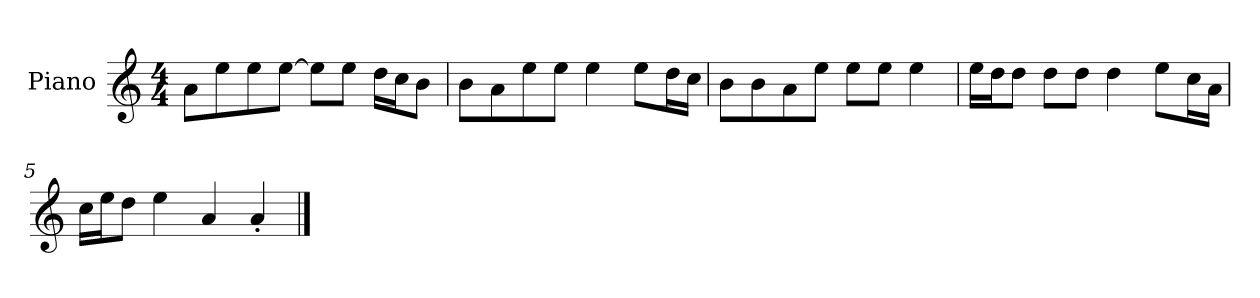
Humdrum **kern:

**kern
*part1
*staff1
*I"Piano
*I'P-no
*clefG2
*k[]
*M4/4
*MM90
=1
8a\L
8ee\
8ee\
[8ee\J
8ee\L]
8ee\J
16dd\LL
16cc\J
8b\J
=2
8b\L
8a\
8ee\
8ee\J
4ee\
8ee\L
16dd\L
16cc\JJ
=3
8b\L
8b\
8a\
8ee\J
8ee\L
8ee\J
4ee\
=4
16ee\LL
16dd\J
8dd\J
8dd\L
8dd\J
4dd\
8ee\L
16cc\L
16a\JJ
=5
16cc\LL
16ee\J
8dd\J
4ee\
4a/
4a'/
==
*-
